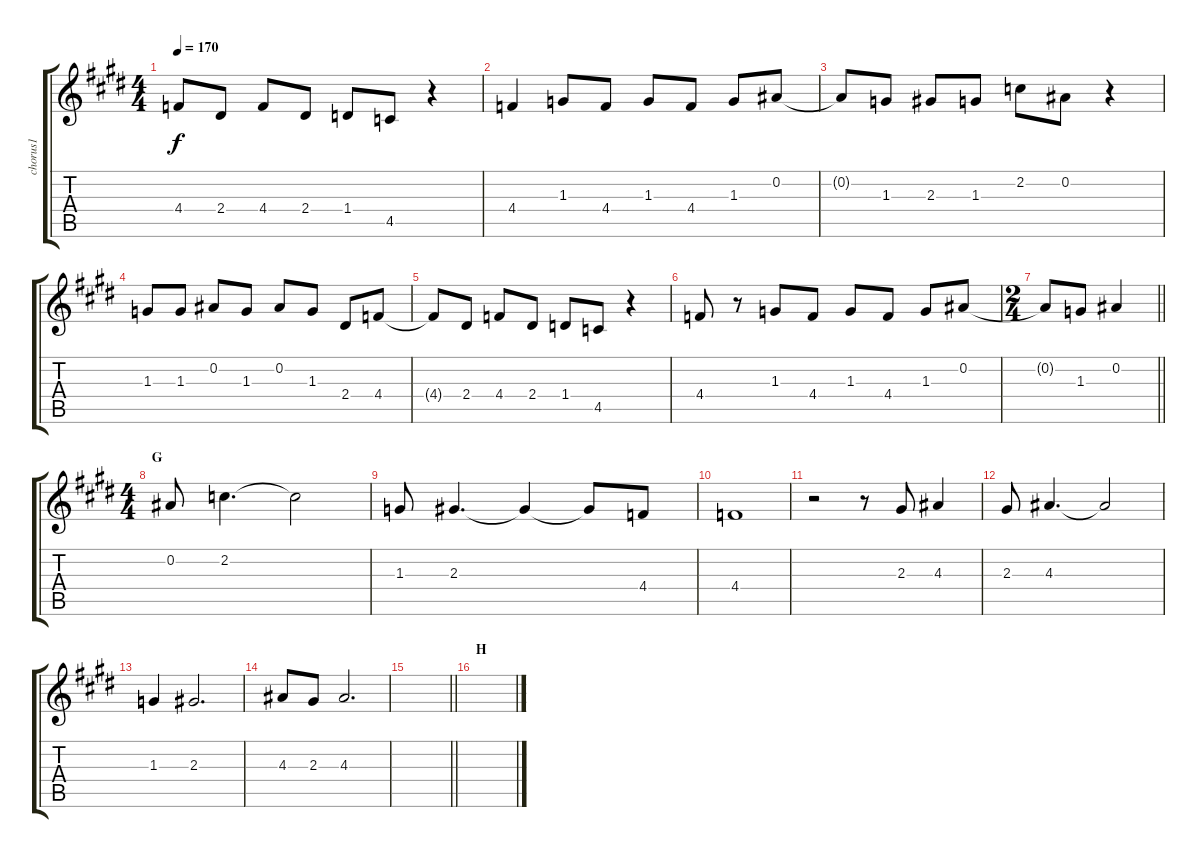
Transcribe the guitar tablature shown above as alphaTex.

\track ("chorus1" "chorus1") {instrument electricguitarjazz}
\staff {score tabs}
\tuning (Eb4 Bb3 Gb3 Db3 Ab2 Eb2) {hide}
\ts (4 4)
\tempo 170
\clef g2
\ks e
4.4.8{dy f} 2.4.8 4.4.8 2.4.8 1.4.8 4.5.8 r.4 |
4.4.4 1.3.8 4.4.8 1.3.8 4.4.8 1.3.8 0.2.8 |
0.2{t}.8 1.3.8 2.3.8 1.3.8 2.2.8 0.2.8 r.4 |
1.3.8 1.3.8 0.2.8 1.3.8 0.2.8 1.3.8 2.4.8 4.4.8 |
4.4{t}.8 2.4.8 4.4.8 2.4.8 1.4.8 4.5.8 r.4 |
4.4.8 r.8 1.3.8 4.4.8 1.3.8 4.4.8 1.3.8 0.2.8 |
\ts (2 4)
\barLineRight lightlight
0.2{t}.8 1.3.8 0.2.4 |
\ts (4 4)
\section ("" "G")
0.2.8 2.2.4{d} 2.2{t}.2 |
1.3.8 2.3.4{d} 2.3{t}.4 2.3{t}.8 4.4.8 |
4.4.1 |
r.2 r.8 2.3.8 4.3.4 |
2.3.8 4.3.4{d} 4.3{t}.2 |
1.3.4 2.3.2{d} |
4.3.8 2.3.8 4.3.2{d} |
\barLineRight lightlight
|
\section ("" "H")
